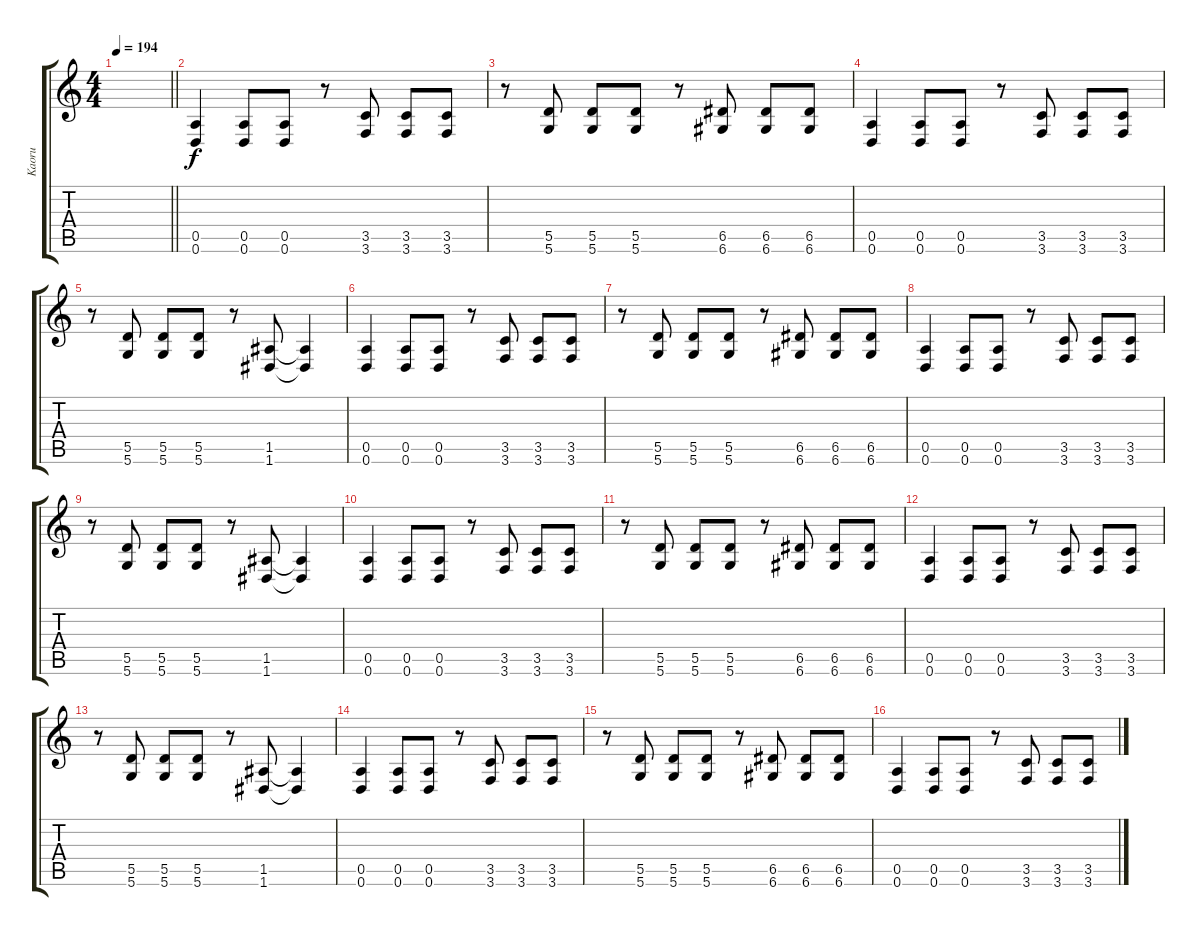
\track ("Kaoru" "Kaoru") {instrument distortionguitar}
\staff {score tabs}
\tuning (E4 B3 G3 D3 A2 D2) {hide}
\ts (4 4)
\tempo 194
\clef g2
\barLineRight lightlight
\ks c
|
(0.5 0.6).4 (0.5 0.6).8 (0.5 0.6).8 r.8 (3.5 3.6).8 (3.5 3.6).8 (3.5 3.6).8 |
r.8 (5.5 5.6).8 (5.5 5.6).8 (5.5 5.6).8 r.8 (6.5 6.6).8 (6.5 6.6).8 (6.5 6.6).8 |
(0.5 0.6).4 (0.5 0.6).8 (0.5 0.6).8 r.8 (3.5 3.6).8 (3.5 3.6).8 (3.5 3.6).8 |
r.8 (5.5 5.6).8 (5.5 5.6).8 (5.5 5.6).8 r.8 (1.5 1.6).8 (1.5{t} 1.6{t}).4 |
(0.5 0.6).4 (0.5 0.6).8 (0.5 0.6).8 r.8 (3.5 3.6).8 (3.5 3.6).8 (3.5 3.6).8 |
r.8 (5.5 5.6).8 (5.5 5.6).8 (5.5 5.6).8 r.8 (6.5 6.6).8 (6.5 6.6).8 (6.5 6.6).8 |
(0.5 0.6).4 (0.5 0.6).8 (0.5 0.6).8 r.8 (3.5 3.6).8 (3.5 3.6).8 (3.5 3.6).8 |
r.8 (5.5 5.6).8 (5.5 5.6).8 (5.5 5.6).8 r.8 (1.5 1.6).8 (1.5{t} 1.6{t}).4 |
(0.5 0.6).4 (0.5 0.6).8 (0.5 0.6).8 r.8 (3.5 3.6).8 (3.5 3.6).8 (3.5 3.6).8 |
r.8 (5.5 5.6).8 (5.5 5.6).8 (5.5 5.6).8 r.8 (6.5 6.6).8 (6.5 6.6).8 (6.5 6.6).8 |
(0.5 0.6).4 (0.5 0.6).8 (0.5 0.6).8 r.8 (3.5 3.6).8 (3.5 3.6).8 (3.5 3.6).8 |
r.8 (5.5 5.6).8 (5.5 5.6).8 (5.5 5.6).8 r.8 (1.5 1.6).8 (1.5{t} 1.6{t}).4 |
(0.5 0.6).4 (0.5 0.6).8 (0.5 0.6).8 r.8 (3.5 3.6).8 (3.5 3.6).8 (3.5 3.6).8 |
r.8 (5.5 5.6).8 (5.5 5.6).8 (5.5 5.6).8 r.8 (6.5 6.6).8 (6.5 6.6).8 (6.5 6.6).8 |
(0.5 0.6).4 (0.5 0.6).8 (0.5 0.6).8 r.8 (3.5 3.6).8 (3.5 3.6).8 (3.5 3.6).8
